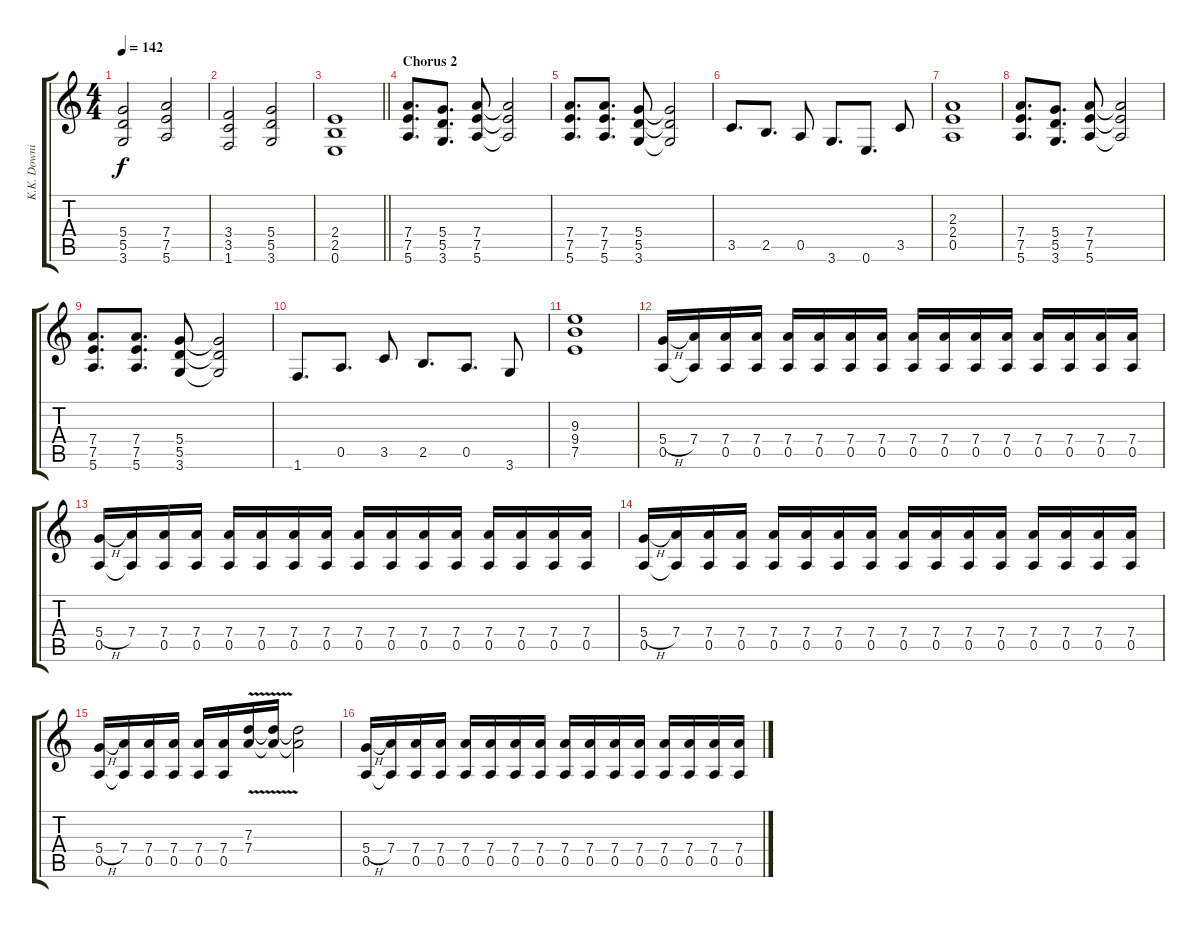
\track ("K.K. Downing" "K.K. Downi") {instrument distortionguitar}
\staff {score tabs}
\tuning (E4 B3 G3 D3 A2 E2) {hide}
\ts (4 4)
\tempo 142
\clef g2
\ks c
(5.4 5.5 3.6).2{dy f} (7.4 7.5 5.6).2 |
(3.4 3.5 1.6).2 (5.4 5.5 3.6).2 |
\barLineRight lightlight
(2.4 2.5 0.6).1 |
\section ("" "Chorus 2")
(7.4 7.5 5.6).8{d} (5.4 5.5 3.6).8{d} (7.4 7.5 5.6).8 (7.4{t} 7.5{t} 5.6{t}).2 |
(7.4 7.5 5.6).8{d} (7.4 7.5 5.6).8{d} (5.4 5.5 3.6).8 (5.4{t} 5.5{t} 3.6{t}).2 |
3.5.8{d} 2.5.8{d} 0.5.8 3.6.8{d} 0.6.8{d} 3.5.8 |
(2.3 2.4 0.5).1 |
(7.4 7.5 5.6).8{d} (5.4 5.5 3.6).8{d} (7.4 7.5 5.6).8 (7.4{t} 7.5{t} 5.6{t}).2 |
(7.4 7.5 5.6).8{d} (7.4 7.5 5.6).8{d} (5.4 5.5 3.6).8 (5.4{t} 5.5{t} 3.6{t}).2 |
1.6.8{d} 0.5.8{d} 3.5.8 2.5.8{d} 0.5.8{d} 3.6.8 |
(9.3 9.4 7.5).1 |
(5.4{h} 0.5).16{volume 12} (7.4 0.5{t}).16 (7.4 0.5).16 (7.4 0.5).16 (7.4 0.5).16 (7.4 0.5).16 (7.4 0.5).16 (7.4 0.5).16 (7.4 0.5).16 (7.4 0.5).16 (7.4 0.5).16 (7.4 0.5).16 (7.4 0.5).16 (7.4 0.5).16 (7.4 0.5).16 (7.4 0.5).16 |
(5.4{h} 0.5).16 (7.4 0.5{t}).16 (7.4 0.5).16 (7.4 0.5).16 (7.4 0.5).16 (7.4 0.5).16 (7.4 0.5).16 (7.4 0.5).16 (7.4 0.5).16 (7.4 0.5).16 (7.4 0.5).16 (7.4 0.5).16 (7.4 0.5).16 (7.4 0.5).16 (7.4 0.5).16 (7.4 0.5).16 |
(5.4{h} 0.5).16 (7.4 0.5{t}).16 (7.4 0.5).16 (7.4 0.5).16 (7.4 0.5).16 (7.4 0.5).16 (7.4 0.5).16 (7.4 0.5).16 (7.4 0.5).16 (7.4 0.5).16 (7.4 0.5).16 (7.4 0.5).16 (7.4 0.5).16 (7.4 0.5).16 (7.4 0.5).16 (7.4 0.5).16 |
(5.4{h} 0.5).16 (7.4 0.5{t}).16 (7.4 0.5).16 (7.4 0.5).16 (7.4 0.5).16 (7.4 0.5).16 (7.3{v} 7.4{v}).16 (7.3{t} 7.4{t}).16 (7.3{t} 7.4{t}).2 |
(5.4{h} 0.5).16 (7.4 0.5{t}).16 (7.4 0.5).16 (7.4 0.5).16 (7.4 0.5).16 (7.4 0.5).16 (7.4 0.5).16 (7.4 0.5).16 (7.4 0.5).16 (7.4 0.5).16 (7.4 0.5).16 (7.4 0.5).16 (7.4 0.5).16 (7.4 0.5).16 (7.4 0.5).16 (7.4 0.5).16
